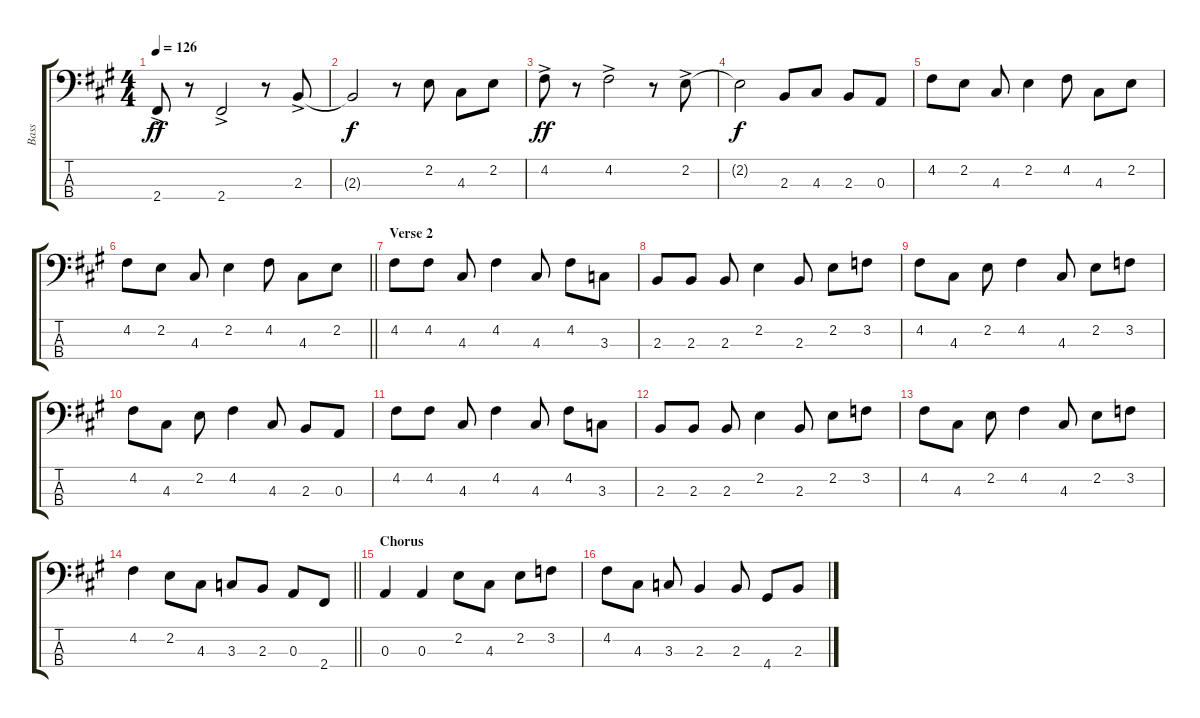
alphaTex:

\track ("Bass" "Bass") {instrument electricbassfinger}
\staff {score tabs}
\tuning (G2 D2 A1 E1) {hide}
\ts (4 4)
\tempo 126
\clef f4
\ks a
2.4{ac}.8{dy ff} r.8 2.4{ac}.2 r.8 2.3{ac}.8 |
2.3{t}.2{dy f} r.8 2.2.8 4.3.8 2.2.8 |
4.2{ac}.8{dy ff} r.8 4.2{ac}.2 r.8 2.2{ac}.8 |
2.2{t}.2{dy f} 2.3.8 4.3.8 2.3.8 0.3.8 |
4.2.8 2.2.8 4.3.8 2.2.4 4.2.8 4.3.8 2.2.8 |
\barLineRight lightlight
4.2.8 2.2.8 4.3.8 2.2.4 4.2.8 4.3.8 2.2.8 |
\section ("" "Verse 2")
4.2.8 4.2.8 4.3.8 4.2.4 4.3.8 4.2.8 3.3.8 |
2.3.8 2.3.8 2.3.8 2.2.4 2.3.8 2.2.8 3.2.8 |
4.2.8 4.3.8 2.2.8 4.2.4 4.3.8 2.2.8 3.2.8 |
4.2.8 4.3.8 2.2.8 4.2.4 4.3.8 2.3.8 0.3.8 |
4.2.8 4.2.8 4.3.8 4.2.4 4.3.8 4.2.8 3.3.8 |
2.3.8 2.3.8 2.3.8 2.2.4 2.3.8 2.2.8 3.2.8 |
4.2.8 4.3.8 2.2.8 4.2.4 4.3.8 2.2.8 3.2.8 |
\barLineRight lightlight
4.2.4 2.2.8 4.3.8 3.3.8 2.3.8 0.3.8 2.4.8 |
\section ("" "Chorus")
0.3.4 0.3.4 2.2.8 4.3.8 2.2.8 3.2.8 |
4.2.8 4.3.8 3.3.8 2.3.4 2.3.8 4.4.8 2.3.8
